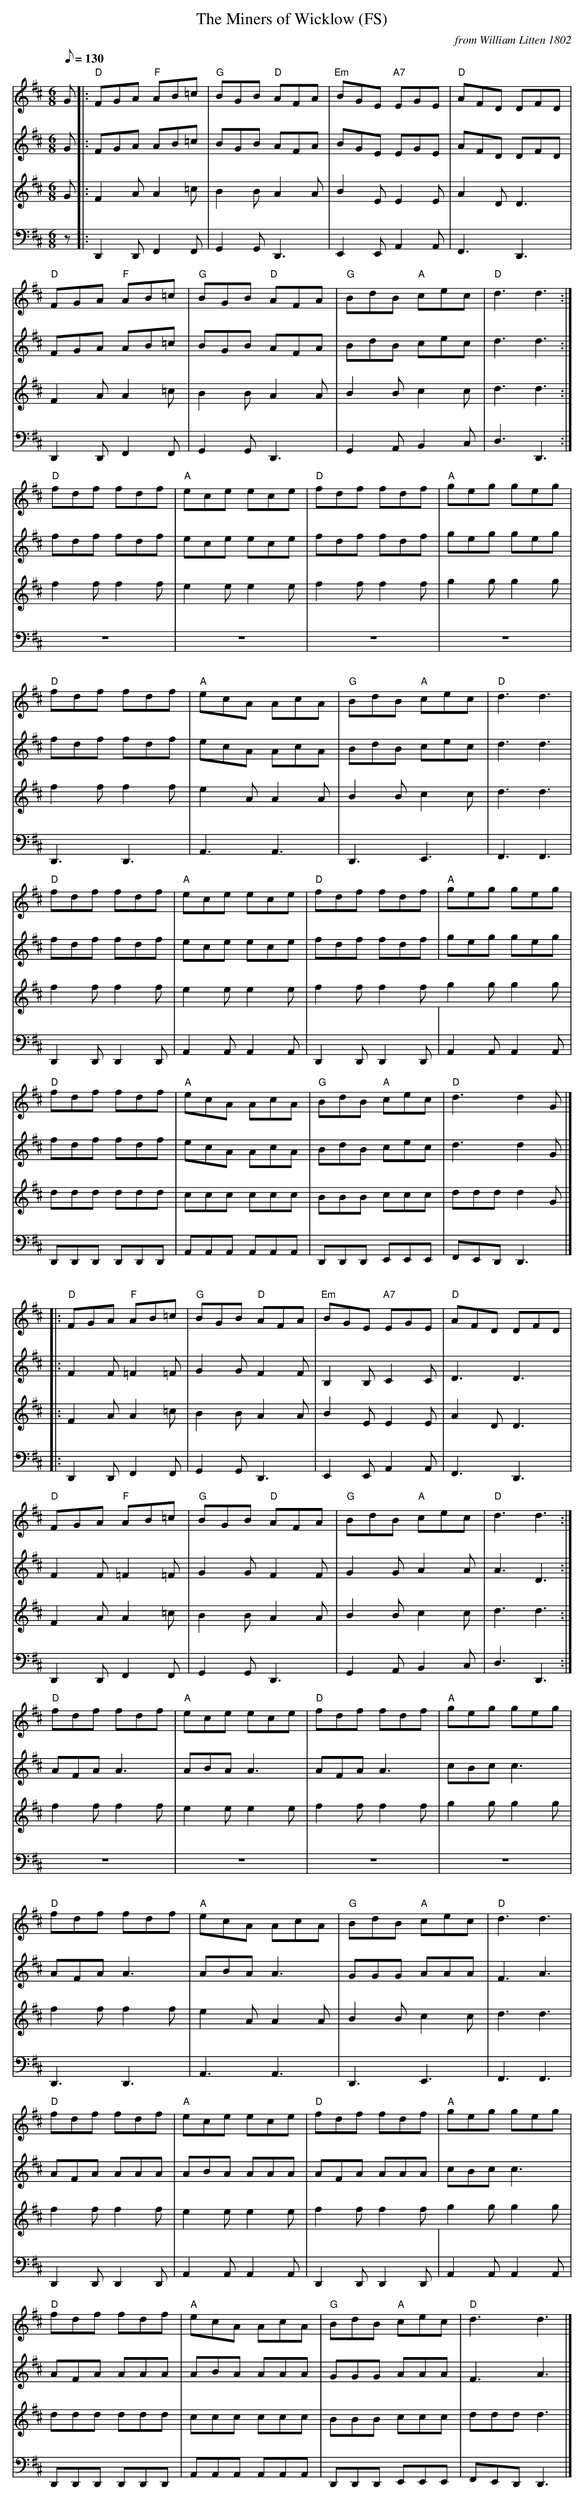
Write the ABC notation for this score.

X:1
T:Miners of Wicklow (FS), The
C:from William Litten 1802
M:6/8
L:1/8
Q:130
K:D
V:1
G|:"D"FGA "F"AB=c|"G"BGB "D"AFA|"Em"BGE "A7"EGE|"D"AFD DFD|
"D"FGA "F"AB=c|"G"BGB "D"AFA|"G"BdB "A"cec|"D"d3 d3:|
"D"fdf fdf|"A"ece ece|"D"fdf fdf|"A" geg geg|
"D"fdf fdf|"A"ecA AcA|"G"BdB "A"cec|"D"d3 d3|
"D"fdf fdf|"A"ece ece|"D"fdf fdf|"A" geg geg|
"D"fdf fdf|"A"ecA AcA|"G"BdB "A"cec|"D"d3 d2G|]
|:"D"FGA "F"AB=c|"G"BGB "D"AFA|"Em"BGE "A7"EGE|"D"AFD DFD|
"D"FGA "F"AB=c|"G"BGB "D"AFA|"G"BdB "A"cec|"D"d3 d3:|
"D"fdf fdf|"A"ece ece|"D"fdf fdf|"A" geg geg|
"D"fdf fdf|"A"ecA AcA|"G"BdB "A"cec|"D"d3 d3|
"D"fdf fdf|"A"ece ece|"D"fdf fdf|"A" geg geg|
"D"fdf fdf|"A"ecA AcA|"G"BdB "A"cec|"D"d3 d3|]
V:2
G|:FGA AB=c|BGB AFA|BGE EGE|AFD DFD|
FGA AB=c|BGB AFA|BdB cec|d3 d3:|
fdf fdf|ece ece|fdf fdf| geg geg|
fdf fdf|ecA AcA|BdB cec|d3 d3|
fdf fdf|ece ece|fdf fdf| geg geg|
fdf fdf|ecA AcA|BdB cec|d3 d2G|]
|:F2F =F2=F|G2G F2F|B,2B, C2C|D3 D3|
F2F =F2=F|G2G F2F|G2G A2A|A3 D3:|
AFA A3|ABA A3|AFA A3| cBc c3|
AFA A3|ABA A3|GGG AAA|F3 A3|
AFA AAA|ABA AAA|AFA AAA| cBc c3|
AFA AAA|ABA AAA|GGG AAA|F3 A3|]
V:3
G|:F2AA2=c|B2BA2A|B2E E2E|A2DD3|
F2A A2=c|B2BA2A|B2Bc2c|d3d3:|
f2ff2f|e2ee2e|f2ff2f|g2gg2g|
f2ff2f|e2AA2A|B2Bc2c|d3d3|
f2f f2f|e2ee2e|f2ff2fg2gg2g|
ddd ddd|ccc ccc|BBB ccc|ddd d2G|]
|:F2AA2=c|B2BA2A|B2E E2E|A2DD3|
F2A A2=c|B2BA2A|B2Bc2c|d3d3:|
f2ff2f|e2ee2e|f2ff2f|g2gg2g|
f2ff2f|e2AA2A|B2Bc2c|d3d3|
f2f f2f|e2ee2e|f2ff2fg2gg2g|
ddd ddd|ccc ccc|BBB ccc|ddd d3|]
V:4 clef=bass
z|:D,,2D,,F,,2F,,|G,,2G,,D,,3|E,,2E,,A,,2A,,|F,,3D,,3|
D,,2D,,F,,2F,,|G,,2G,,D,,3|G,,2A,,B,,2C,|D,3D,,3:|
z6|z6|z6|z6|
D,,3D,,3|A,,3A,,3|D,,3E,,3|F,,3F,,3|
D,,2D,,D,,2D,,|A,,2A,,A,,2A,,|D,,2D,,D,,2D,,|A,,2A,,A,,2A,,|
D,,D,,D,, D,,D,,D,,|A,,A,,A,, A,,A,,A,,|D,,D,,D,, E,,E,,E,,|F,,E,,D,, D,,3|]
|:D,,2D,,F,,2F,,|G,,2G,,D,,3|E,,2E,,A,,2A,,|F,,3D,,3|
D,,2D,,F,,2F,,|G,,2G,,D,,3|G,,2A,,B,,2C,|D,3D,,3:|
z6|z6|z6|z6|
D,,3D,,3|A,,3A,,3|D,,3E,,3|F,,3F,,3|
D,,2D,,D,,2D,,|A,,2A,,A,,2A,,|D,,2D,,D,,2D,,|A,,2A,,A,,2A,,|
D,,D,,D,, D,,D,,D,,|A,,A,,A,, A,,A,,A,,|D,,D,,D,, E,,E,,E,,|F,,E,,D,, D,,3|]
